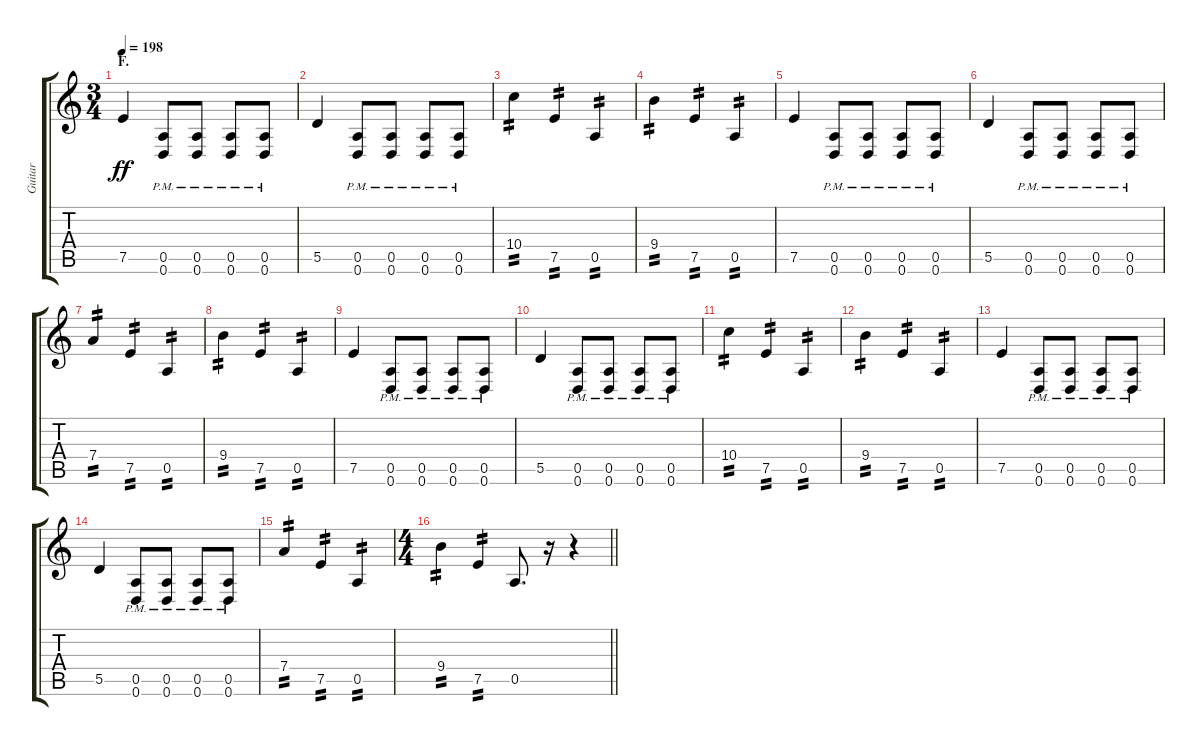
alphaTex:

\track ("Guitar" "Guitar") {instrument distortionguitar}
\staff {score tabs}
\tuning (E4 B3 G3 D3 A2 D2) {hide}
\ts (3 4)
\section ("" "F.")
\tempo 198
\clef g2
\ks c
7.5.4{dy ff} (0.5{pm} 0.6{pm}).8 (0.5{pm} 0.6{pm}).8 (0.5{pm} 0.6{pm}).8 (0.5{pm} 0.6{pm}).8 |
5.5.4 (0.5{pm} 0.6{pm}).8 (0.5{pm} 0.6{pm}).8 (0.5{pm} 0.6{pm}).8 (0.5{pm} 0.6{pm}).8 |
10.4.4{tp 2} 7.5.4{tp 2} 0.5.4{tp 2} |
9.4.4{tp 2} 7.5.4{tp 2} 0.5.4{tp 2} |
7.5.4 (0.5{pm} 0.6{pm}).8 (0.5{pm} 0.6{pm}).8 (0.5{pm} 0.6{pm}).8 (0.5{pm} 0.6{pm}).8 |
5.5.4 (0.5{pm} 0.6{pm}).8 (0.5{pm} 0.6{pm}).8 (0.5{pm} 0.6{pm}).8 (0.5{pm} 0.6{pm}).8 |
7.4.4{tp 2} 7.5.4{tp 2} 0.5.4{tp 2} |
9.4.4{tp 2} 7.5.4{tp 2} 0.5.4{tp 2} |
7.5.4 (0.5{pm} 0.6{pm}).8 (0.5{pm} 0.6{pm}).8 (0.5{pm} 0.6{pm}).8 (0.5{pm} 0.6{pm}).8 |
5.5.4 (0.5{pm} 0.6{pm}).8 (0.5{pm} 0.6{pm}).8 (0.5{pm} 0.6{pm}).8 (0.5{pm} 0.6{pm}).8 |
10.4.4{tp 2} 7.5.4{tp 2} 0.5.4{tp 2} |
9.4.4{tp 2} 7.5.4{tp 2} 0.5.4{tp 2} |
7.5.4 (0.5{pm} 0.6{pm}).8 (0.5{pm} 0.6{pm}).8 (0.5{pm} 0.6{pm}).8 (0.5{pm} 0.6{pm}).8 |
5.5.4 (0.5{pm} 0.6{pm}).8 (0.5{pm} 0.6{pm}).8 (0.5{pm} 0.6{pm}).8 (0.5{pm} 0.6{pm}).8 |
7.4.4{tp 2} 7.5.4{tp 2} 0.5.4{tp 2} |
\ts (4 4)
\barLineRight lightlight
9.4.4{tp 2} 7.5.4{tp 2} 0.5.8{d} r.16 r.4
